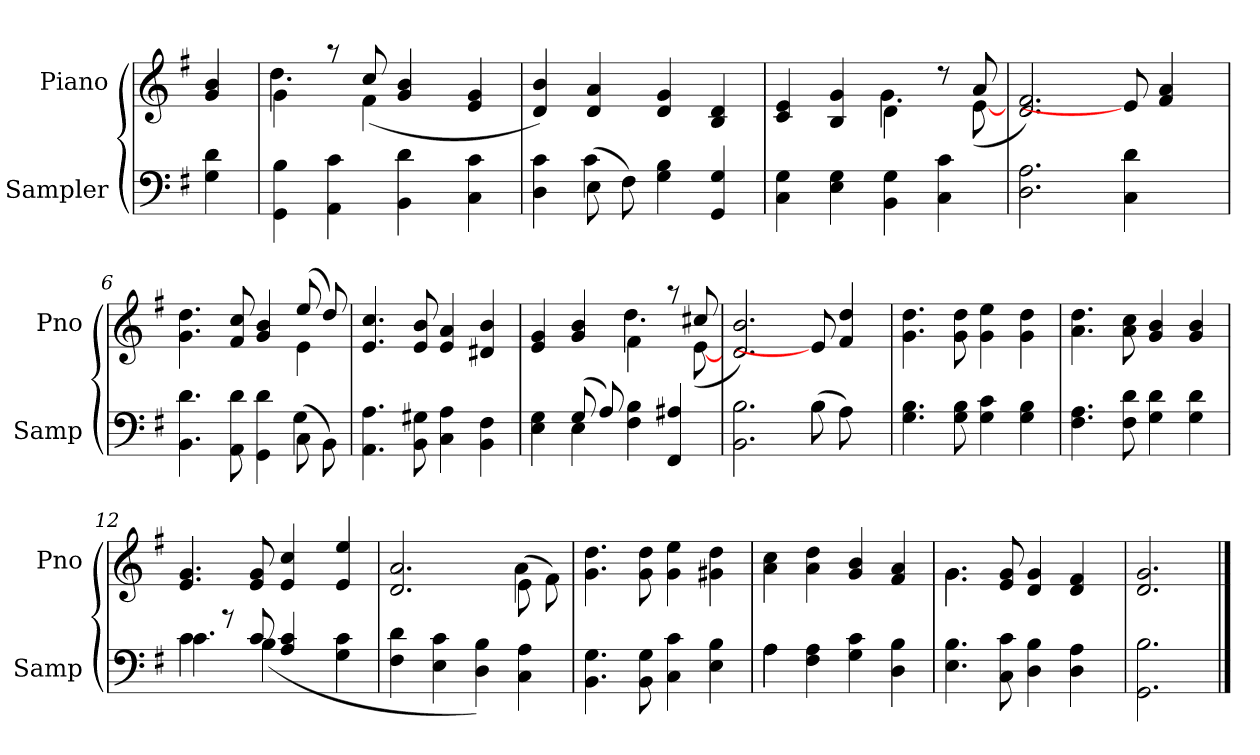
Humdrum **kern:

**kern	**kern
*part2	*part1
*staff2	*staff1
*I"Sampler	*I"Piano
*I'Samp	*I'Pno
*clefF4	*clefG2
*k[f#]	*k[f#]
*G:	*G:
=1	=1
4G 4d	4g 4b
=2	=2
*	*^
4GG 4B	4g\	4.dd
4AA 4c	8r	.
.	8cc/	(4f#
4BB 4d	4g 4b	.
.	.	4.ryy
4C 4c	4e 4g	.
*	*v	*v
=3	=3
*^	*
4D 4c	4ryy	4d 4b)
(8E\	4c	4d 4a
8F#\)	.	.
4G 4B	2ryy	4d 4g
4GG 4G	.	4B 4d
*v	*v	*
=4	=4
*	*^
4C 4G	4c 4e	2ryy
4E 4G	4B 4g	.
4BB 4G	4d\	4.g
4C 4c	8r	.
.	8a/	([8e
*	*v	*v
=5	=5
2.D 2.A	2.d 2.f#)
4C 4d	8e]
.	4f# 4a
8ryy	.
=6	=6
*^	*^
4.BB 4.d	2.ryy	4.g 4.dd	2.ryy
8AA 8d	.	8f# 8cc	.
4GG 4d	.	4g 4b	.
(8C\	4G	(8ee/	4e
8BB\)	.	8dd/)	.
*v	*v	*	*
*	*v	*v
=7	=7
4.AA 4.A	4.e 4.cc
8BB 8G#X	8e 8b
4C 4A	4e 4a
4BB 4F#	4d#X 4b
=8	=8
*^	*^
4E 4G	4ryy	4e 4g	2ryy
(8G/	4E	4g 4b	.
8A/)	.	.	.
4F# 4B	2ryy	4f#\	4.dd
4FF# 4A#X	.	8r	.
.	.	8cc#X/	([8e
*	*	*v	*v
=9	=9	=9
2.BB 2.B	2.ryy	2.d 2.b)
(8B\	4B	8e]
8A\)	.	4f# 4dd
8ryy	8ryy	.
*v	*v	*
=10	=10
4.G 4.B	4.g 4.dd
8G 8B	8g 8dd
4G 4c	4g 4ee
4G 4B	4g 4dd
=11	=11
4.F# 4.A	4.a 4.dd
8F# 8d	8a 8cc
4G 4d	4g 4b
4G 4d	4g 4b
=12	=12
*^	*
4c\	4.c	4.e 4.g
8r	.	.
8c/	(4B	8e 8g
4A 4c	.	4e 4cc
.	4.ryy	.
4G 4c	.	4e 4ee
*v	*v	*
=13	=13
*	*^
4F# 4d	2.d 2.a	2.ryy
4E 4c	.	.
4D 4B)	.	.
4C 4A	(8e\	4a
.	8f#\)	.
*	*v	*v
=14	=14
4.BB 4.G	4.g 4.dd
8BB 8G	8g 8dd
4C 4c	4g 4ee
4E 4B	4g#X 4dd
=15	=15
*^	*
4A\	4A	4a 4cc
4F# 4A	2.ryy	4a 4dd
4G 4c	.	4g 4b
4D 4B	.	4f# 4a
*v	*v	*
=16	=16
*	*^
4.E 4.B	4.g\	4.g
8C 8c	8e 8g	2ryy
4D 4B	4d 4g	.
4D 4A	4d 4f#	.
.	.	8ryy
*	*v	*v
=17	=17
2.GG 2.B	2.d 2.g
==	==
*-	*-
